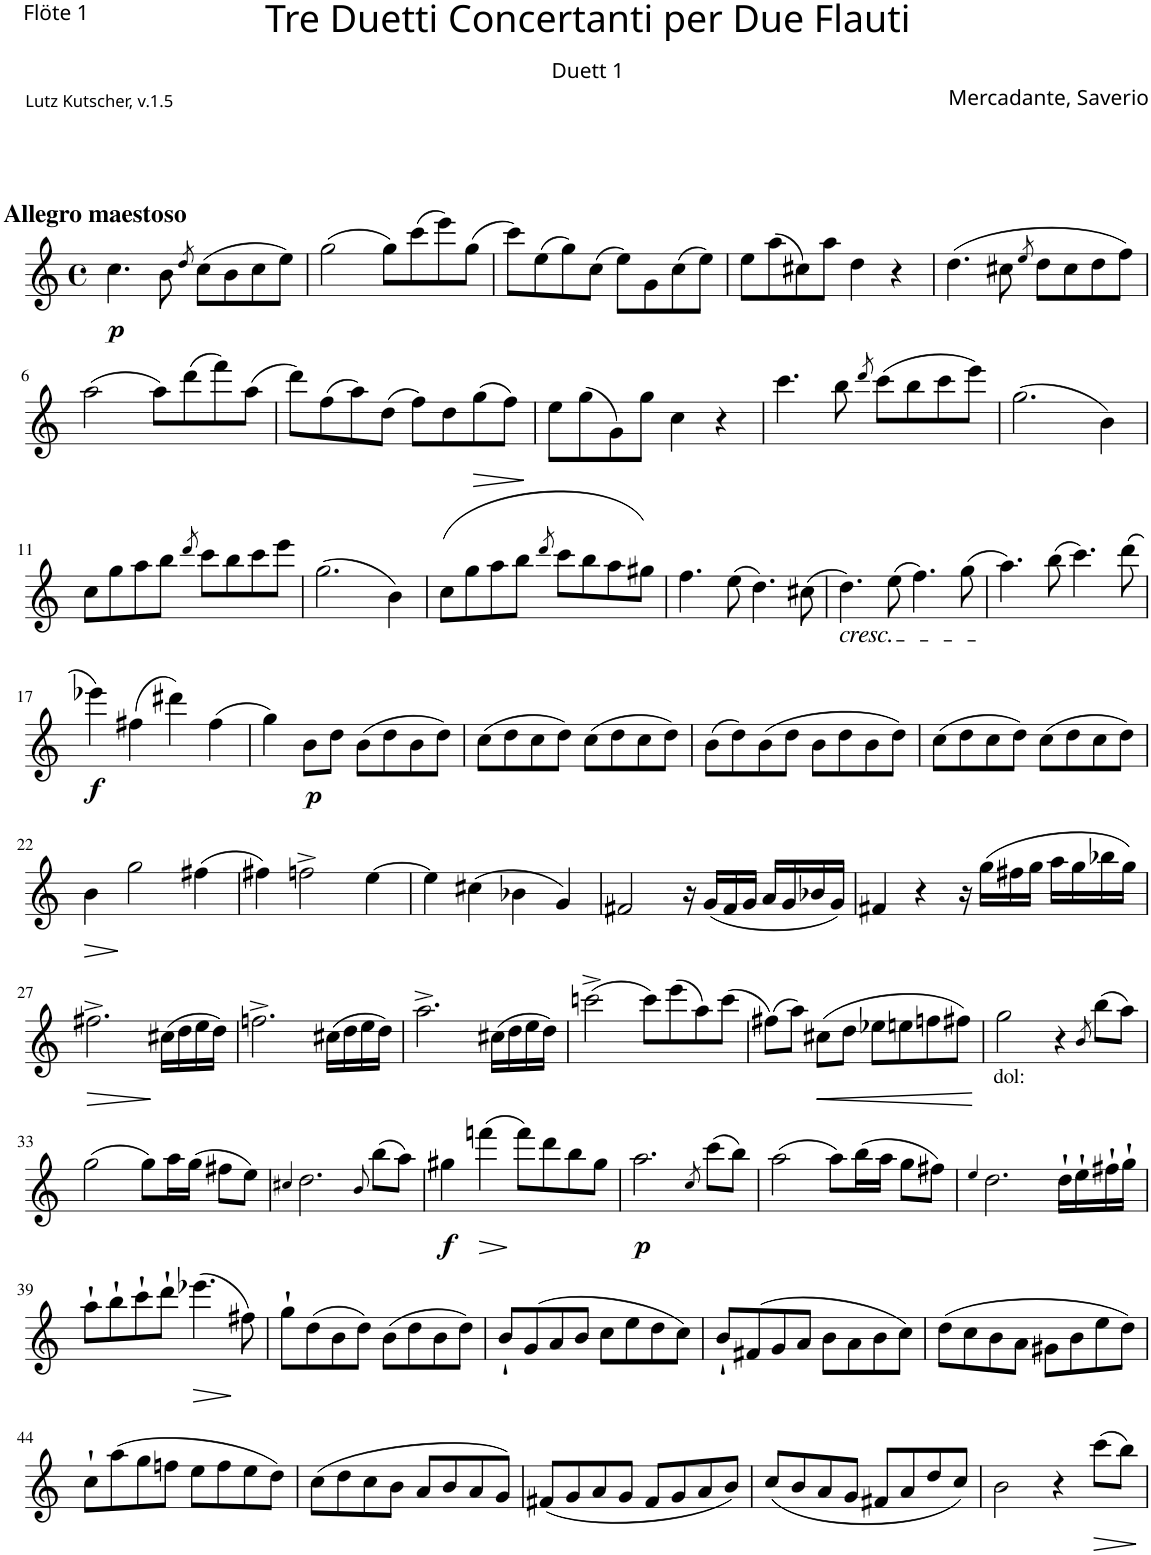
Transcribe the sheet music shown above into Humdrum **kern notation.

**kern	**dynam
*part1	*part1
*staff1	*staff1
*I"Flöte	*
*I'Fl.	*
*clefG2	*
*k[]	*
*M4/4	*
*met(c)	*
=1	=1
!LO:TX:a:B:t=Allegro maestoso	!
!	!LO:DY:b
4.cc\	p
8b\	.
8qdd/	.
(8cc\L	.
8b\	.
8cc\	.
8ee\J)	.
=2	=2
(2gg\	.
8gg\L)	.
(8ccc\	.
8eee\)	.
(8gg\J	.
=3	=3
8ccc\L)	.
(8ee\	.
8gg\)	.
(8cc\J	.
8ee\L)	.
8g\	.
(8cc\	.
8ee\J)	.
=4	=4
8ee\L	.
(8aa\	.
8cc#X\)	.
8aa\J	.
4dd\	.
4r	.
=5	=5
(4.dd\	.
8cc#X\	.
8qee/	.
8dd\L	.
8cc#\	.
8dd\	.
8ff\J)	.
!!LO:LB:g=z
=6	=6
(2aa\	.
8aa\L)	.
(8ddd\	.
8fff\)	.
(8aa\J	.
=7	=7
8ddd\L)	.
(8ff\	.
8aa\)	.
(8dd\J	.
8ff\L)	.
8dd\	.
!	!LO:HP:b
(8gg\	>
8ff\J)	.
.	]
=8	=8
8ee\L	.
(8gg\	.
8g\)	.
8gg\J	.
4cc\	.
4r	.
=9	=9
4.ccc\	.
8bb\	.
8qddd/	.
(8ccc\L	.
8bb\	.
8ccc\	.
8eee\J)	.
=10	=10
(2.gg\	.
4b\)	.
!!LO:LB:g=z
=11	=11
8cc\L	.
8gg\	.
8aa\	.
8bb\J	.
8qddd/	.
8ccc\L	.
8bb\	.
8ccc\	.
8eee\J	.
=12	=12
(2.gg\	.
4b\)	.
=13	=13
(8cc\L	.
8gg\	.
8aa\	.
8bb\J	.
8qddd/	.
8ccc\L	.
8bb\	.
8aa\	.
8gg#X\J)	.
=14	=14
4.ff\	.
(8ee\	.
4.dd\)	.
(8cc#X\	.
=15	=15
!LO:TX:b:i:t=cresc.	!
4.dd\)	.
(8ee\	.
4.ff\)	.
(8gg\	.
=16	=16
4.aa\)	.
(8bb\	.
4.ccc\)	.
(8ddd\	.
!!LO:LB:g=z
=17	=17
!	!LO:DY:b
4eee-X\)	f
(4ff#X\	.
4ddd#X\)	.
(4ff#\	.
=18	=18
4gg\)	.
!	!LO:DY:b
8b\L	p
8dd\J	.
(8b\L	.
8dd\	.
8b\	.
8dd\J)	.
=19	=19
(8cc\L	.
8dd\	.
8cc\	.
8dd\J)	.
(8cc\L	.
8dd\	.
8cc\	.
8dd\J)	.
=20	=20
(8b\L	.
8dd\)	.
(8b\	.
8dd\J	.
8b\L	.
8dd\	.
8b\	.
8dd\J)	.
=21	=21
(8cc\L	.
8dd\	.
8cc\	.
8dd\J)	.
(8cc\L	.
8dd\	.
8cc\	.
8dd\J)	.
!!LO:LB:g=z
=22	=22
!	!LO:HP:b
4b\	>
2gg\	]
(4ff#X\	.
=23	=23
4ff#X\)	.
2ffn^\	.
[4ee\	.
=24	=24
4ee\]	.
(4cc#X\	.
4b-X\	.
4g/)	.
=25	=25
2f#X/	.
16r	.
(16g/LL	.
16f#/	.
16g/JJ	.
16a/LL	.
16g/	.
16b-X/	.
16g/JJ)	.
=26	=26
4f#X/	.
4r	.
16r	.
(16gg\LL	.
16ff#X\	.
16gg\JJ	.
16aa\LL	.
16gg\	.
16bb-X\	.
16gg\JJ)	.
!!LO:LB:g=z
=27	=27
!	!LO:HP:b
2.ff#X^\	>
(16cc#X\LL	]
16dd\	.
16ee\	.
16dd\JJ)	.
=28	=28
2.ffn^\	.
(16cc#X\LL	.
16dd\	.
16ee\	.
16dd\JJ)	.
=29	=29
2.aa^\	.
(16cc#X\LL	.
16dd\	.
16ee\	.
16dd\JJ)	.
=30	=30
(2cccn^\	.
8ccc\L)	.
(8eee\	.
8aa\)	.
(8ccc\J	.
=31	=31
(8ff#X\L)	.
8aa\J)	.
!	!LO:HP:b
(8cc#X\L	<
8dd\J	.
8ee-X\L	.
8een\	.
8ffn\	.
8ff#X\J)	.
.	[
=32	=32
!LO:TX:b:t=dol&colon;	!
2gg\	.
4r	.
8qb/	.
(8bb\L	.
8aa\J)	.
!!LO:LB:g=z
=33	=33
(2gg\	.
8gg\L)	.
16aa\L	.
(16gg\JJ	.
8ff#X\L	.
8ee\J)	.
=34	=34
4qcc#X/	.
2.dd\	.
8qb/	.
(8bb\L	.
8aa\J)	.
=35	=35
!	!LO:DY:b
4gg#X\	f
!	!LO:HP:b
(4fffn\	>
8fff\L)	]
8ddd\	.
8bb\	.
8gg#\J	.
=36	=36
!	!LO:DY:b
2.aa\	p
8qcc/	.
(8ccc\L	.
8bb\J)	.
=37	=37
(2aa\	.
8aa\L)	.
(16bb\L	.
16aa\JJ	.
8gg\L	.
8ff#X\J)	.
=38	=38
4qee/	.
2.dd\	.
16dd`\LL	.
16ee`\	.
16ff#X`\	.
16gg`\JJ	.
!!LO:LB:g=z
=39	=39
8aa`\L	.
8bb`\	.
8ccc`\	.
8ddd`\J	.
!	!LO:HP:b
(4.eee-X\	>
8ff#X\)	]
=40	=40
8gg`\L	.
(8dd\	.
8b\	.
8dd\J)	.
(8b\L	.
8dd\	.
8b\	.
8dd\J)	.
=41	=41
8b`/L	.
(8g/	.
8a/	.
8b/J	.
8cc\L	.
8ee\	.
8dd\	.
8cc\J)	.
=42	=42
8b`/L	.
(8f#X/	.
8g/	.
8a/J	.
8b\L	.
8a\	.
8b\	.
8cc\J)	.
=43	=43
(8dd\L	.
8cc\	.
8b\	.
8a\J	.
8g#X\L	.
8b\	.
8ee\	.
8dd\J)	.
!!LO:LB:g=z
=44	=44
8cc`\L	.
(8aa\	.
8gg\	.
8ffn\J	.
8ee\L	.
8ff\	.
8ee\	.
8dd\J)	.
=45	=45
(8cc\L	.
8dd\	.
8cc\	.
8b\J	.
8a/L	.
8b/	.
8a/	.
8g/J)	.
=46	=46
(8f#X/L	.
8g/	.
8a/	.
8g/J	.
8f#/L	.
8g/	.
8a/	.
8b/J)	.
=47	=47
(8cc/L	.
8b/	.
8a/	.
8g/J	.
8f#X/L	.
8a/	.
8dd/	.
8cc/J)	.
=48	=48
2b\	.
4r	.
!	!LO:HP:b
(8ccc\L	>
8bb\J)	.
.	]
=	=
*-	*-
